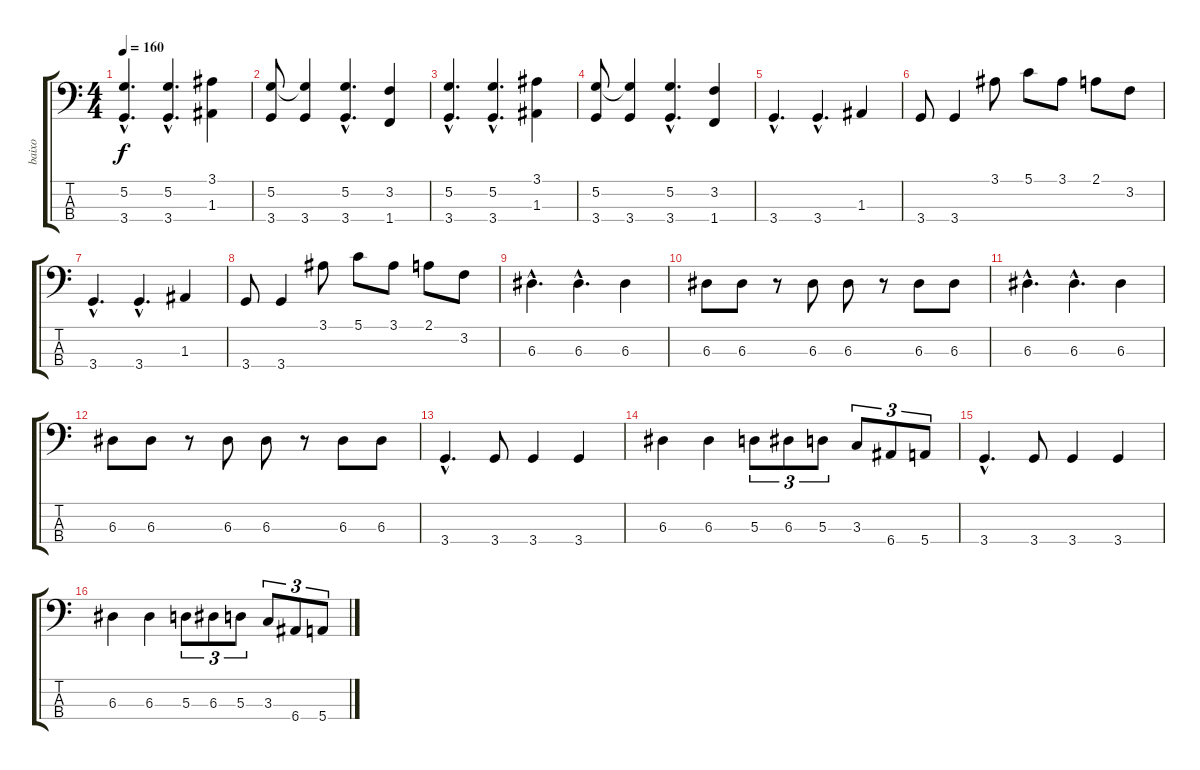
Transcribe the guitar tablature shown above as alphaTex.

\track ("baixo" "baixo") {instrument electricbassfinger}
\staff {score tabs}
\tuning (G2 D2 A1 E1) {hide}
\ts (4 4)
\tempo 160
\clef f4
\ks c
(5.2{hac} 3.4{hac}).4{d dy f instrument electricbassfinger} (5.2{hac} 3.4{hac}).4{d} (3.1 1.3).4 |
(5.2 3.4).8 (5.2{t} 3.4).4 (5.2{hac} 3.4{hac}).4{d} (3.2 1.4).4 |
(5.2{hac} 3.4{hac}).4{d} (5.2{hac} 3.4{hac}).4{d} (3.1 1.3).4 |
(5.2 3.4).8 (5.2{t} 3.4).4 (5.2{hac} 3.4{hac}).4{d} (3.2 1.4).4 |
3.4{hac}.4{d} 3.4{hac}.4{d} 1.3.4 |
3.4.8 3.4.4 3.1.8 5.1.8 3.1.8 2.1.8 3.2.8 |
3.4{hac}.4{d} 3.4{hac}.4{d} 1.3.4 |
3.4.8 3.4.4 3.1.8 5.1.8 3.1.8 2.1.8 3.2.8 |
6.3{hac}.4{d} 6.3{hac}.4{d} 6.3.4 |
6.3.8 6.3.8 r.8 6.3.8 6.3.8 r.8 6.3.8 6.3.8 |
6.3{hac}.4{d} 6.3{hac}.4{d} 6.3.4 |
6.3.8 6.3.8 r.8 6.3.8 6.3.8 r.8 6.3.8 6.3.8 |
3.4{hac}.4{d} 3.4.8 3.4.4 3.4.4 |
6.3.4 6.3.4 5.3.8{tu (3 2)} 6.3.8{tu (3 2)} 5.3.8{tu (3 2)} 3.3.8{tu (3 2)} 6.4.8{tu (3 2)} 5.4.8{tu (3 2)} |
3.4{hac}.4{d} 3.4.8 3.4.4 3.4.4 |
6.3.4 6.3.4 5.3.8{tu (3 2)} 6.3.8{tu (3 2)} 5.3.8{tu (3 2)} 3.3.8{tu (3 2)} 6.4.8{tu (3 2)} 5.4.8{tu (3 2)}
